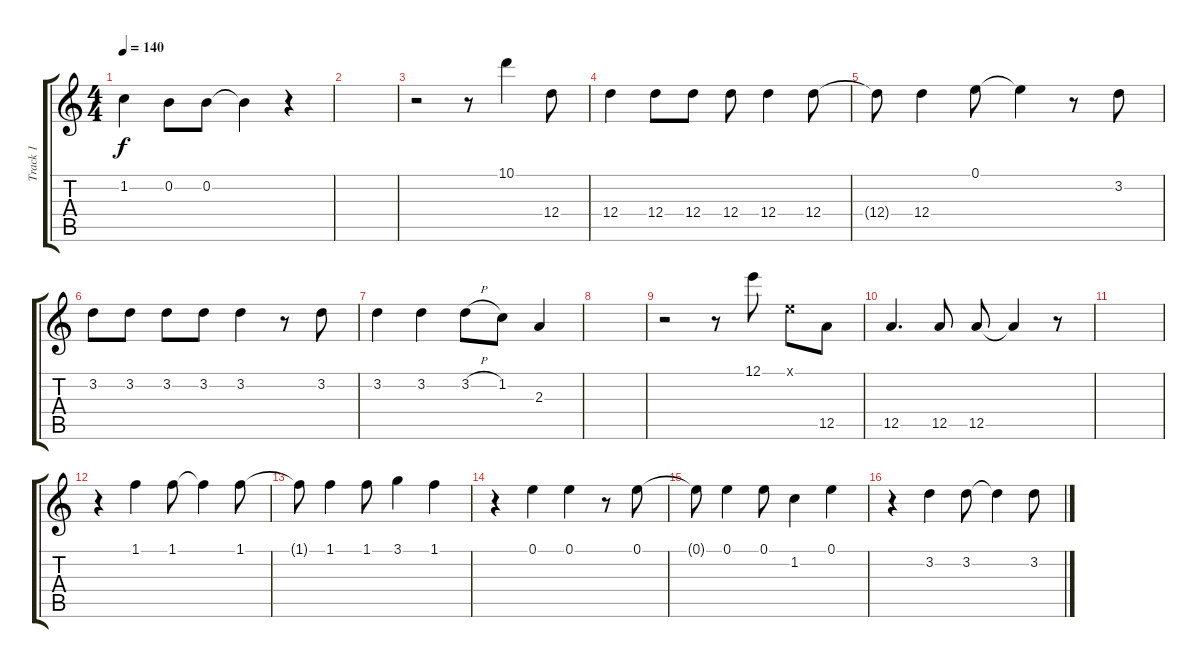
\track ("Track 1" "Track 1") {instrument clarinet}
\staff {score tabs}
\tuning (E5 B4 G4 D4 A3 E3) {hide}
\ts (4 4)
\tempo 140
\clef g2
\ks c
1.2.4{dy f} 0.2.8 0.2.8 0.2{t}.4 r.4 |
|
r.2 r.8 10.1.4 12.4.8 |
12.4.4 12.4.8 12.4.8 12.4.8 12.4.4 12.4.8 |
12.4{t}.8 12.4.4 0.1.8 0.1{t}.4 r.8 3.2.8 |
3.2.8 3.2.8 3.2.8 3.2.8 3.2.4 r.8 3.2.8 |
3.2.4 3.2.4 3.2{h}.8 1.2.8 2.3.4 |
|
r.2 r.8 12.1.8 0.1{x}.8 12.5.8 |
12.5.4{d} 12.5.8 12.5.8 12.5{t}.4 r.8 |
|
r.4 1.1.4 1.1.8 1.1{t}.4 1.1.8 |
1.1{t}.8 1.1.4 1.1.8 3.1.4 1.1.4 |
r.4 0.1.4 0.1.4 r.8 0.1.8 |
0.1{t}.8 0.1.4 0.1.8 1.2.4 0.1.4 |
r.4 3.2.4 3.2.8 3.2{t}.4 3.2.8
